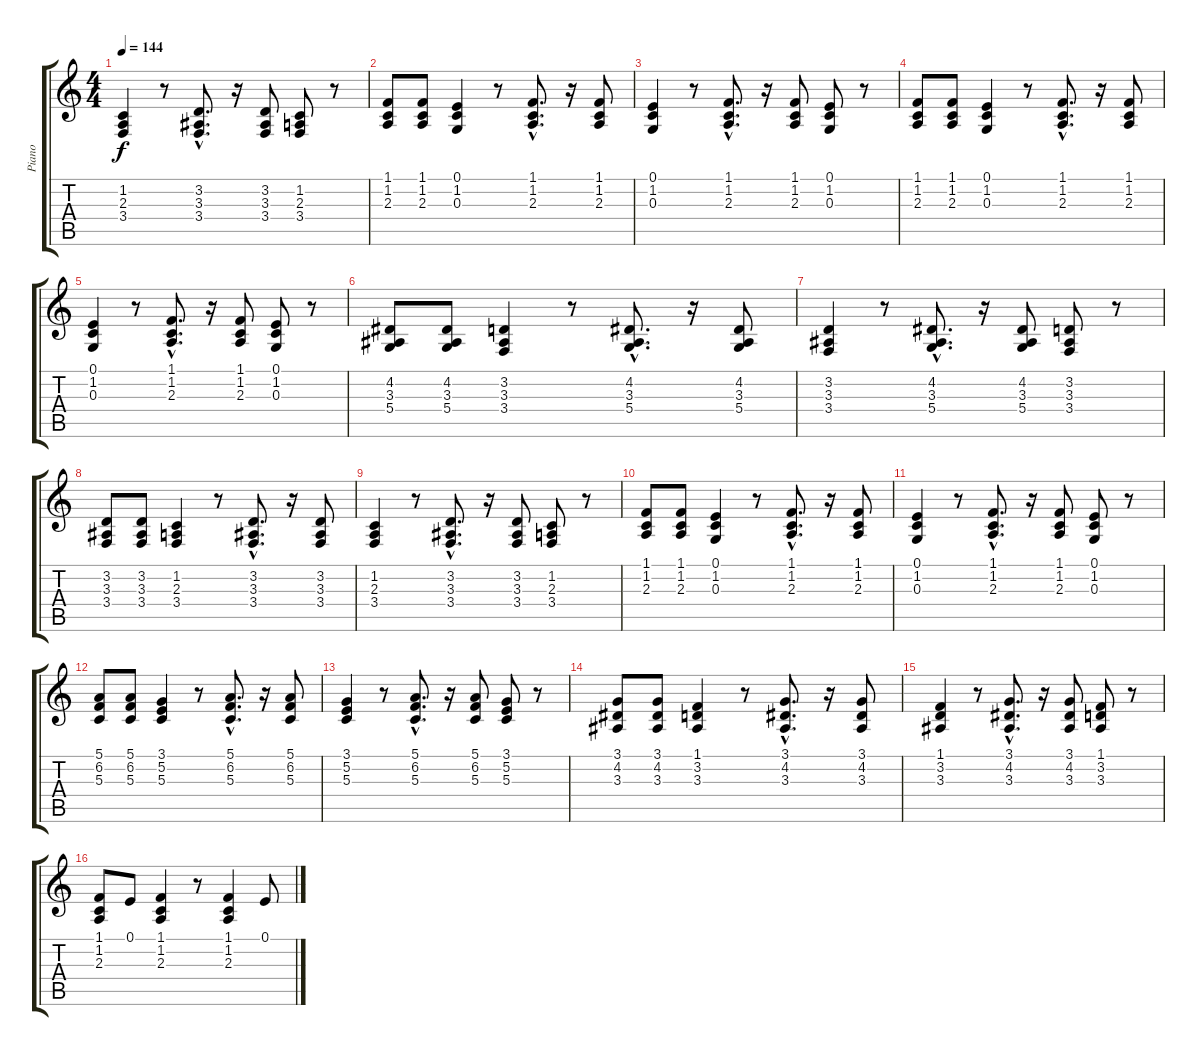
\track ("Piano" "Piano") {instrument brightacousticpiano}
\staff {score tabs}
\tuning (E4 B3 G3 D3 A2 E2) {hide}
\ts (4 4)
\tempo 144
\clef g2
\ks c
(1.2 2.3 3.4).4{dy f} r.8 (3.2{hac} 3.3{hac} 3.4{hac}).8{d} r.16 (3.2 3.3 3.4).8 (1.2 2.3 3.4).8 r.8 |
(1.1 1.2 2.3).8 (1.1 1.2 2.3).8 (0.1 1.2 0.3).4 r.8 (1.1{hac} 1.2{hac} 2.3{hac}).8{d} r.16 (1.1 1.2 2.3).8 |
(0.1 1.2 0.3).4 r.8 (1.1{hac} 1.2{hac} 2.3{hac}).8{d} r.16 (1.1 1.2 2.3).8 (0.1 1.2 0.3).8 r.8 |
(1.1 1.2 2.3).8 (1.1 1.2 2.3).8 (0.1 1.2 0.3).4{volume 16} r.8 (1.1{hac} 1.2{hac} 2.3{hac}).8{d volume 16} r.16 (1.1 1.2 2.3).8{volume 15} |
(0.1 1.2 0.3).4 r.8 (1.1{hac} 1.2{hac} 2.3{hac}).8{d volume 15} r.16 (1.1 1.2 2.3).8{volume 15} (0.1 1.2 0.3).8{volume 15} r.8 |
(4.2 3.3 5.4).8 (4.2 3.3 5.4).8{volume 14} (3.2 3.3 3.4).4{volume 14} r.8 (4.2{hac} 3.3{hac} 5.4{hac}).8{d volume 14} r.16 (4.2 3.3 5.4).8{volume 14} |
(3.2 3.3 3.4).4{volume 14} r.8 (4.2{hac} 3.3{hac} 5.4{hac}).8{d volume 14} r.16 (4.2 3.3 5.4).8{volume 14} (3.2 3.3 3.4).8{volume 13} r.8 |
(3.2 3.3 3.4).8{volume 13} (3.2 3.3 3.4).8 (1.2 2.3 3.4).4 r.8 (3.2{hac} 3.3{hac} 3.4{hac}).8{d volume 13} r.16 (3.2 3.3 3.4).8{volume 12} |
(1.2 2.3 3.4).4{volume 12} r.8 (3.2{hac} 3.3{hac} 3.4{hac}).8{d volume 12} r.16 (3.2 3.3 3.4).8{volume 12} (1.2 2.3 3.4).8{volume 12} r.8 |
(1.1 1.2 2.3).8{volume 12} (1.1 1.2 2.3).8 (0.1 1.2 0.3).4{volume 12} r.8 (1.1{hac} 1.2{hac} 2.3{hac}).8{d volume 11} r.16 (1.1 1.2 2.3).8{volume 11} |
(0.1 1.2 0.3).4{volume 11} r.8 (1.1{hac} 1.2{hac} 2.3{hac}).8{d volume 11} r.16 (1.1 1.2 2.3).8{volume 11} (0.1 1.2 0.3).8 r.8 |
(5.1 6.2 5.3).8{volume 11} (5.1 6.2 5.3).8 (3.1 5.2 5.3).4{volume 10} r.8 (5.1{hac} 6.2{hac} 5.3{hac}).8{d volume 10} r.16 (5.1 6.2 5.3).8{volume 10} |
(3.1 5.2 5.3).4{volume 10} r.8 (5.1{hac} 6.2{hac} 5.3{hac}).8{d volume 10} r.16 (5.1 6.2 5.3).8{volume 10} (3.1 5.2 5.3).8{volume 10} r.8 |
(3.1 4.2 3.3).8{volume 9} (3.1 4.2 3.3).8{volume 9} (1.1 3.2 3.3).4{volume 9} r.8 (3.1{hac} 4.2{hac} 3.3{hac}).8{d volume 9} r.16 (3.1 4.2 3.3).8{volume 9} |
(1.1 3.2 3.3).4 r.8 (3.1{hac} 4.2{hac} 3.3{hac}).8{d volume 9} r.16 (3.1 4.2 3.3).8{volume 9} (1.1 3.2 3.3).8 r.8 |
(1.1 1.2 2.3).8{volume 8} 0.1.8 (1.1 1.2 2.3).4{volume 8} r.8 (1.1 1.2 2.3).4{volume 8} 0.1.8{volume 8}
